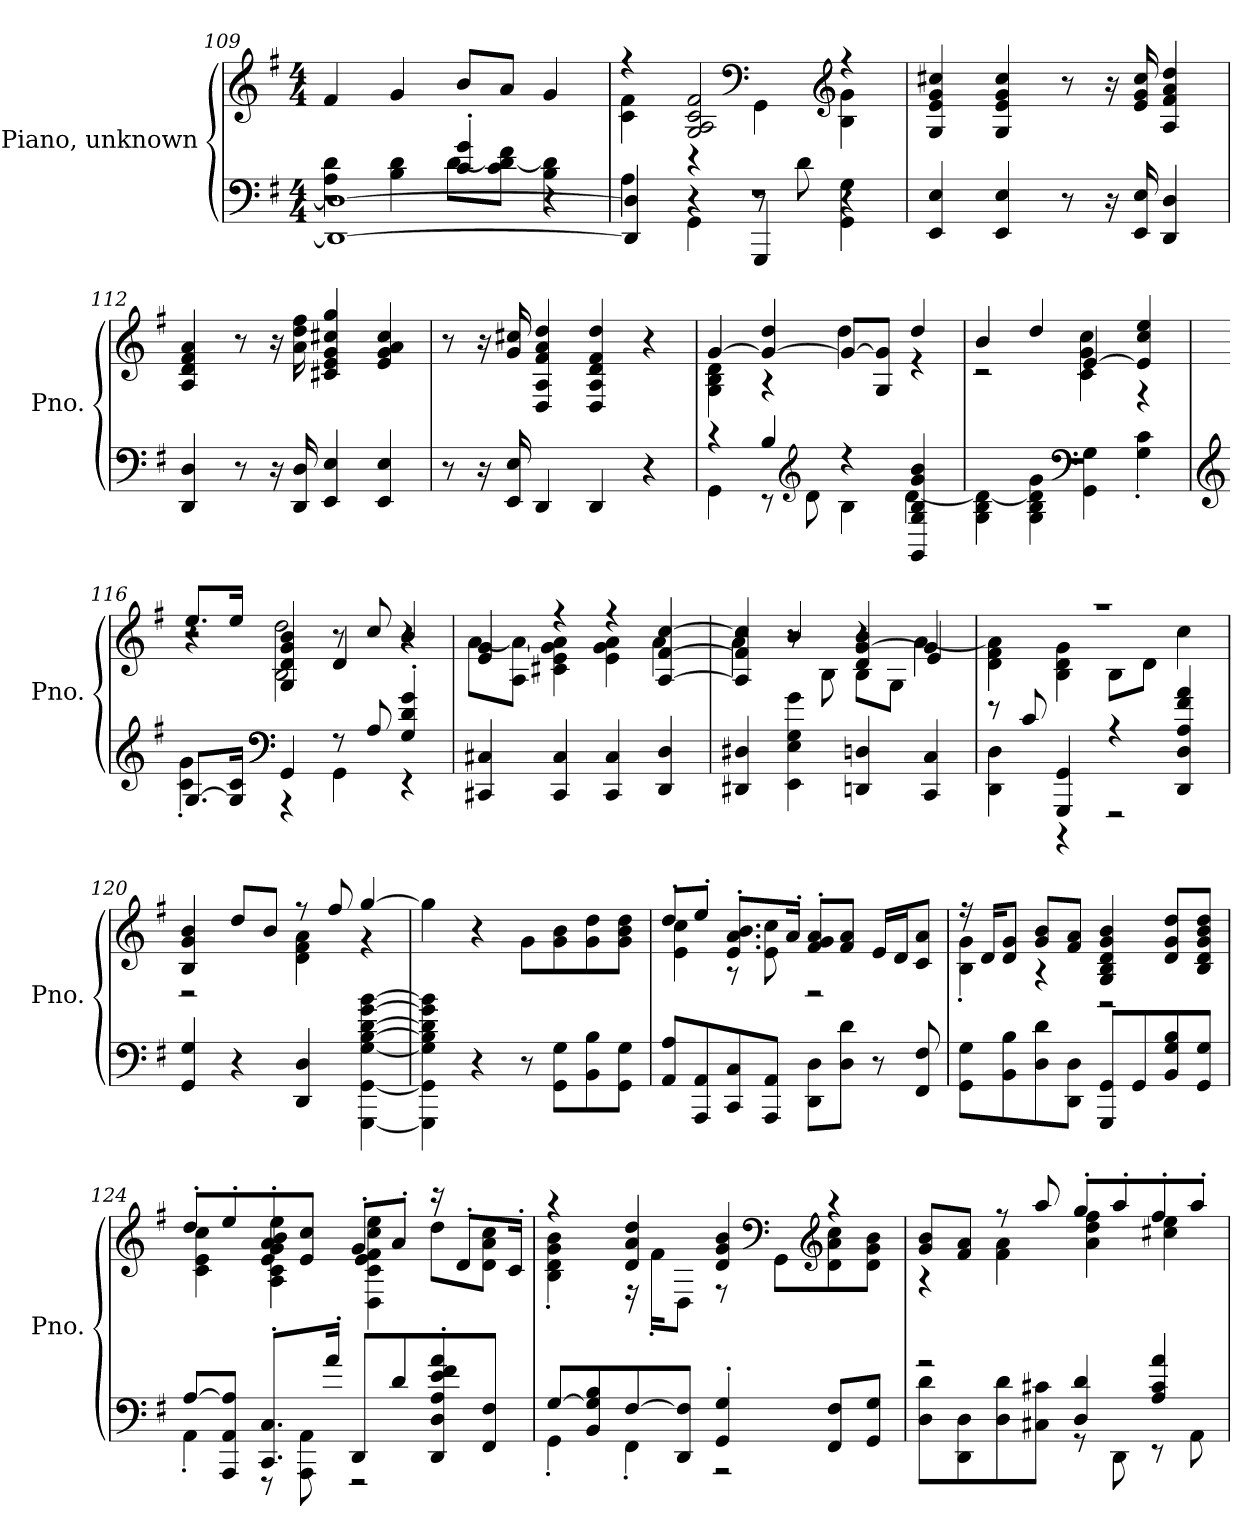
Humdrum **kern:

**kern	**kern
*part1	*part1
*staff2	*staff1
*I"Piano, unknown	*
*I'Pno.	*
*clefF4	*clefG2
*k[f#]	*k[f#]
*M4/4	*M4/4
=109	=109
*^	*
*	*^	*
2r	4A\ 4d\	1DD_ 1D_	4f#/
.	4B\ 4d\	.	4g/
4c/' 4g/'	[8d\L	.	8b/L
.	8c\ 8d\_ 8f#\J	.	8a/J
4r	4B\ 4d\]	.	4g/
=110	=110	=110	=110
*	*	*	*^
1r	4A\	4DD/] 4D/]	4r	4c\ 4f#\
.	4GG\	4r	2G/ 2A/ 2c/ 2f#/	4r
*	*	*	*clefF4	*
.	8r	4GGG/	.	4GG\
.	8d\	.	.	.
*	*	*	*clefG2	*
.	4GG\ 4G\	4r	4r	4B\ 4g\
*v	*v	*v	*	*
*	*v	*v
!!LO:LB:g=z
=111	=111
4EE/ 4E/	4G/ 4e/ 4g/ 4cc#X/
4EE/ 4E/	4G/ 4e/ 4g/ 4cc#/
8r	8r
16r	16r
16EE/ 16E/	16e/ 16g/ 16cc#/
4DD/ 4D/	4A/ 4f#/ 4a/ 4dd/
=112	=112
4DD/ 4D/	4A/ 4d/ 4f#/ 4a/
8r	8r
16r	16r
16DD/ 16D/	16a\ 16dd\ 16ff#\
4EE/ 4E/	4c#X/ 4e/ 4g/ 4cc#X/ 4gg/
4EE/ 4E/	4e/ 4g/ 4a/ 4cc#/
=113	=113
8r	8r
16r	16r
16EE/ 16E/	16g/ 16cc#X/
4DD/	4D/ 4A/ 4f#/ 4a/ 4dd/
4DD/	4D/ 4A/ 4d/ 4f#/ 4dd/
4r	4r
=114	=114
*^	*^
4r	4GG\	[4g/	4G\ 4B\ 4d\
4B/	8r	4g/_ 4dd/	4r
*clefG2	*	*	*
.	8d\	.	.
4r	4B\	8g/L_	4dd\
.	.	8G/ 8g/]J	.
4GG/ 4G/ 4B/ 4g/ 4b/	[4d\	4dd/	4r
=115	=115	=115	=115
1r	4G\ 4B\ 4d\_	4b/	2r
.	4G\ 4B\ 4d\] 4g\	4dd/	.
*clefF4	*	*	*
.	4GG\ 4G\	[4e/	4c\ 4g\ 4cc\
.	4G\' 4c\'	4e/] 4cc/ 4ee/	4r
*	*	*v	*v
!!LO:PB:g=z
=116	=116	=116
*clefG2	*	*
*	*	*^
*	*	*	*^
[8.G/L	4c\' 4g\'	8.ee/L	4r	2r
16G/] 16c/Jk	.	16ee/Jk	.	.
*clefF4	*	*	*	*
4GG/	4r	4G/ 4d/ 4g/ 4b/	2B\ 2dd\	.
8r	4GG\	8r	.	4d/
8A/	.	8cc/	.	.
4G/' 4d/' 4g/'	4r	4b/	4r	4r
*v	*v	*	*	*
*	*	*v	*v
=117	=117	=117
4CC#X/ 4C#X/	4e/ 4g/	[8a\L
.	.	8A\ 8a\_J
4CC#/ 4C#/	4r	4c#X\ 4e\ 4g\ 4a\]
4CC#/ 4C#/	4r	4e\ 4g\ 4a\
4DD/ 4D/	[4A/ [4f#/ [4cc/	4a\
=118	=118	=118
*	*	*^
4DD#X/ 4D#X/	4A/] 4f#/] 4cc/]	4a\	2r
4EE\ 4E\ 4G\ 4g\	4b/	8r	.
.	.	8B\	.
4DDn/ 4Dn/	4d/ [4g/ 4b/	8B\L	4r
.	.	8G\J	.
4CC/ 4C/	4g/]	[4a\	4e/
*	*	*v	*v
=119	=119	=119
*^	*	*
8r	4DD\ 4D\	1r	4d\ 4f#\ 4a\]
8c/	.	.	.
4GGG/ 4GG/	4r	.	4B\ 4d\ 4g\
4r	2r	.	8B\L
.	.	.	8d\J
4DD/ 4D/ 4A/ 4f#/ 4a/	.	.	4cc\
*v	*v	*	*
=120	=120	=120
4GG/ 4G/	4B/ 4g/ 4b/	2r
4r	8dd/L	.
.	8b/J	.
4DD/ 4D/	8r	4d\ 4f#\ 4a\
.	8ff#/	.
[4GGG\ [4GG\ [4G\ [4B\ [4d\ [4g\ [4b\	[4gg/	4r
*	*v	*v
!!LO:LB:g=z
=121	=121
4GGG\] 4GG\] 4G\] 4B\] 4d\] 4g\] 4b\]	4gg\]
4r	4r
8r	8g\L
8GG\ 8G\L	8g\ 8b\
8BB\ 8B\	8g\ 8dd\
8GG\ 8G\J	8g\ 8b\ 8dd\J
=122	=122
*	*^
8AA/ 8A/L	8dd'/L	4e\ 4cc\
8AAA/ 8AA/	8ee'/J	.
8CC/ 8C/	8.e/' 8.a/' 8.b/'L	8r
8AAA/ 8AA/J	.	8e\ 8cc\
.	16a'/Jk	.
8DD\ 8D\L	8f#/' 8g/' 8a/'L	2r
8D\ 8d\J	8f#/ 8a/J	.
8r	16e/LL	.
.	16d/J	.
8FF#/ 8F#/	8c/ 8a/J	.
=123	=123	=123
8GG\ 8G\L	16r	4B\' 4g\'
.	16d/KL	.
8BB\ 8B\	8d/ 8g/J	.
8D\ 8d\	8g/ 8b/L	4r
8DD\ 8D\J	8f#/ 8a/J	.
8GGG/ 8GG/L	4G/ 4B/ 4d/ 4g/ 4b/	2r
8GG/	.	.
8BB/ 8G/ 8B/	8d/ 8g/ 8dd/L	.
8GG/ 8G/J	8B/ 8d/ 8g/ 8b/ 8dd/J	.
=124	=124	=124
*^	*	*
[8A/L	4AA'\	8dd'/L	4c\ 4e\ 4cc\
8AAA/ 8AA/ 8A/]J	.	8ee'/	.
8.CC/' 8.C/'L	8r	8e/' 8a/' 8b/'	4A\ 4c\ 4g\ 4ee\
.	8AAA\ 8AA\	8e/ 8cc/J	.
16a'/Jk	.	.	.
8DD/L	2r	8g'/L	4D\ 4c\ 4e\ 4f#\ 4cc\ 4ee\
8d/	.	8a'/J	.
8DD/' 8D/' 8A/' 8e/' 8f#/' 8a/'	.	16r	8dd\L
.	.	8d'/L	.
8FF#/ 8F#/J	.	.	8d\ 8a\ 8cc\J
.	.	16c'/Jk	.
!!LO:LB:g=z	!!
=125	=125	=125	=125
[8G/L	4GG'\	4r	4B\' 4d\' 4g\' 4b\'
8BB/ 8G/] 8B/	.	.	.
[8F#/	4FF#'\	4d/ 4a/ 4dd/	16r
.	.	.	16f#'\KL
8DD/ 8F#/]J	.	.	8D\J
4GG/' 4G/'	2r	4d/ 4g/ 4b/	8r
*	*	*clefF4	*
.	.	.	8GG\L
*	*	*clefG2	*
8FF#/ 8F#/L	.	4r	8d\ 8a\ 8cc\
8GG/ 8G/J	.	.	8d\ 8g\ 8b\J
=126	=126	=126	=126
2r	8D\ 8d\L	8g/ 8b/L	4r
.	8DD\ 8D\	8f#/ 8a/J	.
.	8D\ 8d\	8r	4f#\ 4a\
.	8C#X\ 8c#X\J	8aa/	.
4D/ 4d/	8r	8gg'/L	4a\ 4dd\ 4ff#\
.	8DD\	8aa'/	.
4A/ 4c#/ 4a/	8r	8ff#'/	4cc#X\ 4ee\
.	8AA\	8aa'/J	.
*v	*v	*	*
*	*v	*v
=	=
*-	*-
